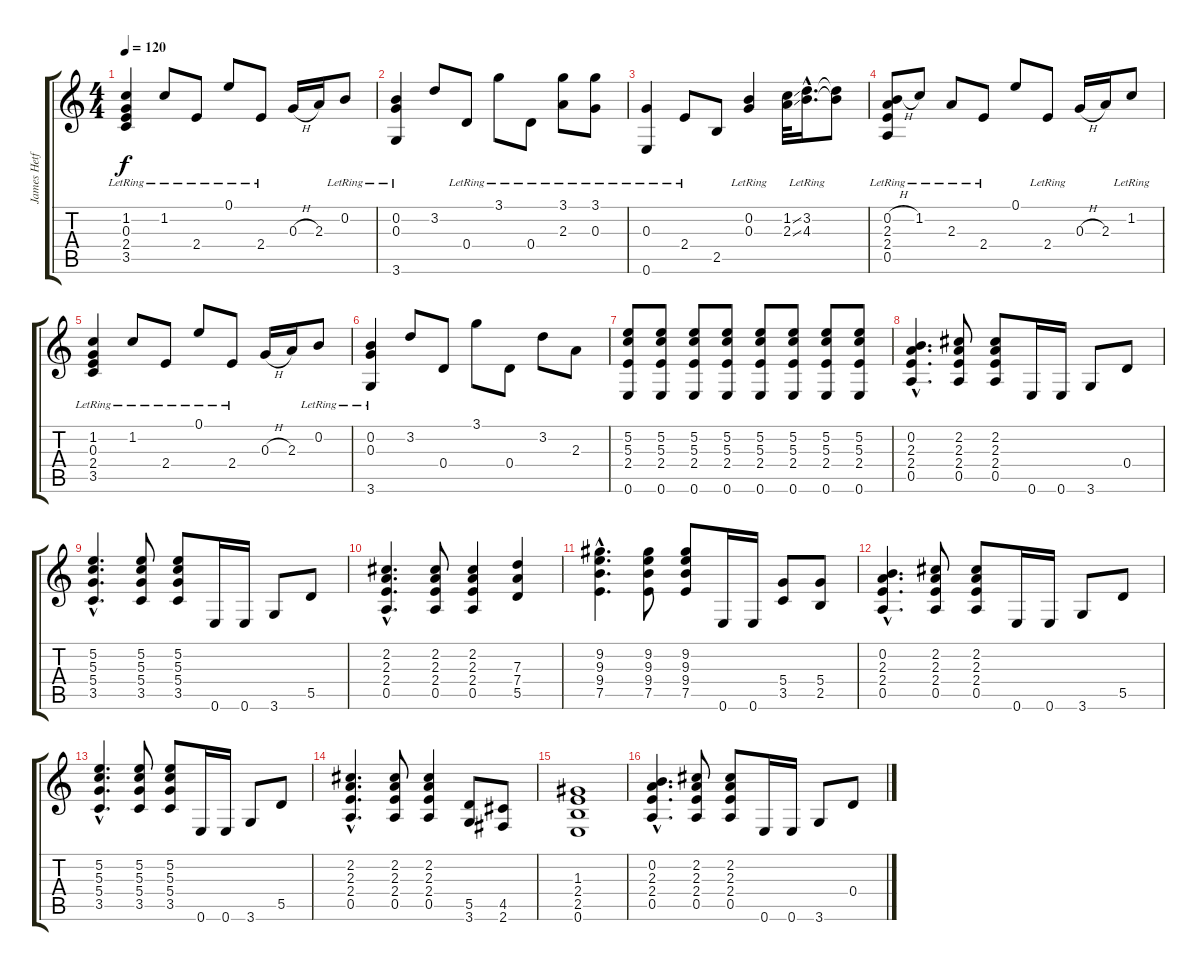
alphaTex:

\track ("James Hetfield (rythem guitar)" "James Hetf") {instrument acousticguitarsteel}
\staff {score tabs}
\tuning (E4 B3 G3 D3 A2 E2) {hide}
\ts (4 4)
\tempo 120
\clef g2
\ks c
(1.2{lr} 0.3 2.4{lr} 3.5{lr}).4{dy f} 1.2{lr}.8 2.4{lr}.8 0.1{lr}.8 2.4{lr}.8 0.3{h}.16 2.3.16 0.2{lr}.8 |
(0.2{lr} 0.3{lr} 3.6{lr}).4 3.2.8 0.4{lr}.8 3.1{lr}.8 0.4{lr}.8 (3.1{lr} 2.3).8 (3.1{lr} 0.3{lr}).8 |
(0.3{lr} 0.6{lr}).4 2.4{lr}.8 2.5.8 (0.2{lr} 0.3{lr}).4 (1.2{ss} 2.3{ss}).32 (3.2{hac lr} 4.3{hac lr}).16{d} (3.2{t} 4.3{t}).8 |
(0.2{h} 2.3{lr} 2.4{lr} 0.5).8 1.2{lr}.8 2.3{lr}.8 2.4{lr}.8 0.1.8 2.4{lr}.8 0.3{h}.16 2.3.16 1.2{lr}.8 |
(1.2{lr} 0.3 2.4{lr} 3.5).4 1.2{lr}.8 2.4{lr}.8 0.1{lr}.8 2.4{lr}.8 0.3{h}.16 2.3.16 0.2{lr}.8 |
(0.2{lr} 0.3 3.6).4 3.2.8 0.4.8 3.1.8 0.4.8 3.2.8 2.3.8 |
(5.2 5.3 2.4 0.6).8 (5.2 5.3 2.4 0.6).8 (5.2 5.3 2.4 0.6).8 (5.2 5.3 2.4 0.6).8 (5.2 5.3 2.4 0.6).8 (5.2 5.3 2.4 0.6).8 (5.2 5.3 2.4 0.6).8 (5.2 5.3 2.4 0.6).8 |
(0.2{hac} 2.3{hac} 2.4{hac} 0.5{hac}).4{d} (2.2 2.3 2.4 0.5).8 (2.2 2.3 2.4 0.5).8 0.6.16 0.6.16 3.6.8 0.4.8 |
(5.2{hac} 5.3{hac} 5.4{hac} 3.5{hac}).4{d} (5.2 5.3 5.4 3.5).8 (5.2 5.3 5.4 3.5).8 0.6.16 0.6.16 3.6.8 5.5.8 |
(2.2{hac} 2.3{hac} 2.4{hac} 0.5{hac}).4{d} (2.2 2.3 2.4 0.5).8 (2.2 2.3 2.4 0.5).4 (7.3 7.4 5.5).4 |
(9.2{hac} 9.3{hac} 9.4{hac} 7.5{hac}).4{d} (9.2 9.3 9.4 7.5).8 (9.2 9.3 9.4 7.5).8 0.6.16 0.6.16 (5.4 3.5).8 (5.4 2.5).8 |
(0.2{hac} 2.3{hac} 2.4{hac} 0.5{hac}).4{d} (2.2 2.3 2.4 0.5).8 (2.2 2.3 2.4 0.5).8 0.6.16 0.6.16 3.6.8 5.5.8 |
(5.2{hac} 5.3{hac} 5.4{hac} 3.5{hac}).4{d} (5.2 5.3 5.4 3.5).8 (5.2 5.3 5.4 3.5).8 0.6.16 0.6.16 3.6.8 5.5.8 |
(2.2{hac} 2.3{hac} 2.4{hac} 0.5{hac}).4{d} (2.2 2.3 2.4 0.5).8 (2.2 2.3 2.4 0.5).4 (5.5 3.6).8 (4.5 2.6).8 |
(1.3 2.4 2.5 0.6).1 |
(0.2{hac} 2.3{hac} 2.4{hac} 0.5{hac}).4{d} (2.2 2.3 2.4 0.5).8 (2.2 2.3 2.4 0.5).8 0.6.16 0.6.16 3.6.8 0.4.8
